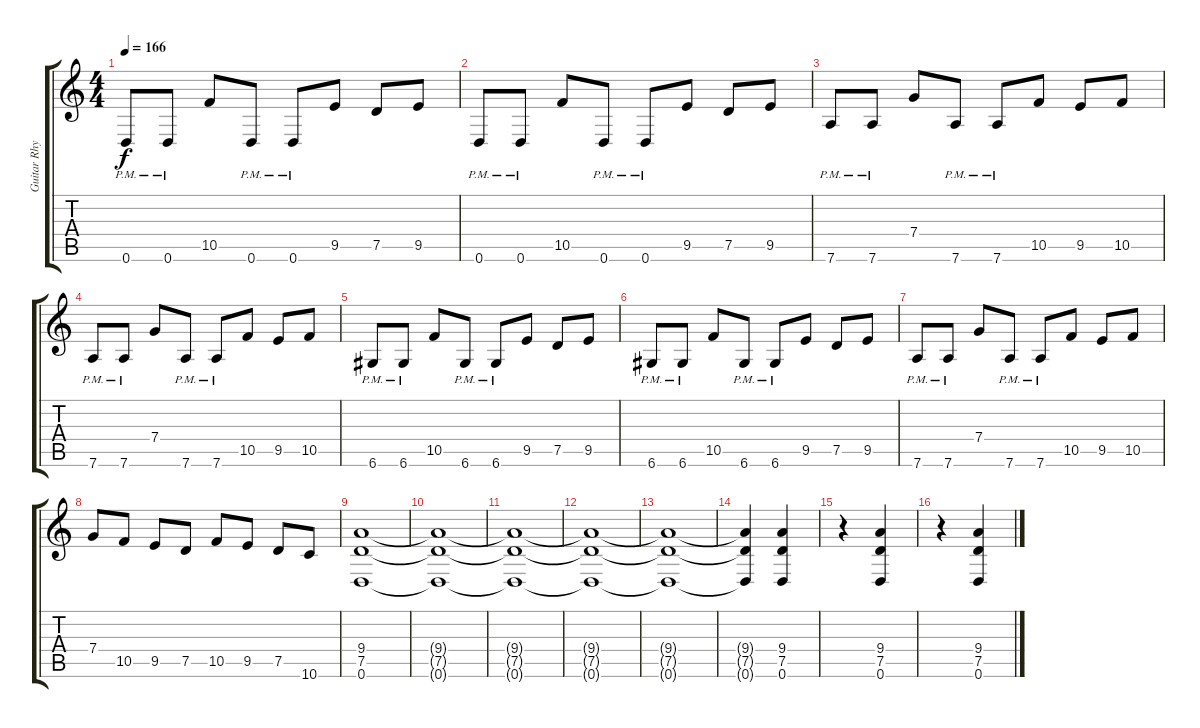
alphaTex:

\track ("Guitar Rhytm" "Guitar Rhy") {instrument overdrivenguitar}
\staff {score tabs}
\tuning (D4 A3 F3 C3 G2 D2) {hide}
\ts (4 4)
\tempo 166
\clef g2
\ks c
0.6{pm}.8{dy f} 0.6{pm}.8 10.5.8 0.6{pm}.8 0.6{pm}.8 9.5.8 7.5.8 9.5.8 |
0.6{pm}.8 0.6{pm}.8 10.5.8 0.6{pm}.8 0.6{pm}.8 9.5.8 7.5.8 9.5.8 |
7.6{pm}.8 7.6{pm}.8 7.4.8 7.6{pm}.8 7.6{pm}.8 10.5.8 9.5.8 10.5.8 |
7.6{pm}.8 7.6{pm}.8 7.4.8 7.6{pm}.8 7.6{pm}.8 10.5.8 9.5.8 10.5.8 |
6.6{pm}.8 6.6{pm}.8 10.5.8 6.6{pm}.8 6.6{pm}.8 9.5.8 7.5.8 9.5.8 |
6.6{pm}.8 6.6{pm}.8 10.5.8 6.6{pm}.8 6.6{pm}.8 9.5.8 7.5.8 9.5.8 |
7.6{pm}.8 7.6{pm}.8 7.4.8 7.6{pm}.8 7.6{pm}.8 10.5.8 9.5.8 10.5.8 |
7.4.8 10.5.8 9.5.8 7.5.8 10.5.8 9.5.8 7.5.8 10.6.8 |
(9.4 7.5 0.6).1 |
(9.4{t} 7.5{t} 0.6{t}).1 |
(9.4{t} 7.5{t} 0.6{t}).1 |
(9.4{t} 7.5{t} 0.6{t}).1 |
(9.4{t} 7.5{t} 0.6{t}).1 |
(9.4{t} 7.5{t} 0.6{t}).4 (9.4 7.5 0.6).4 |
r.4 (9.4 7.5 0.6).4 |
r.4 (9.4 7.5 0.6).4
